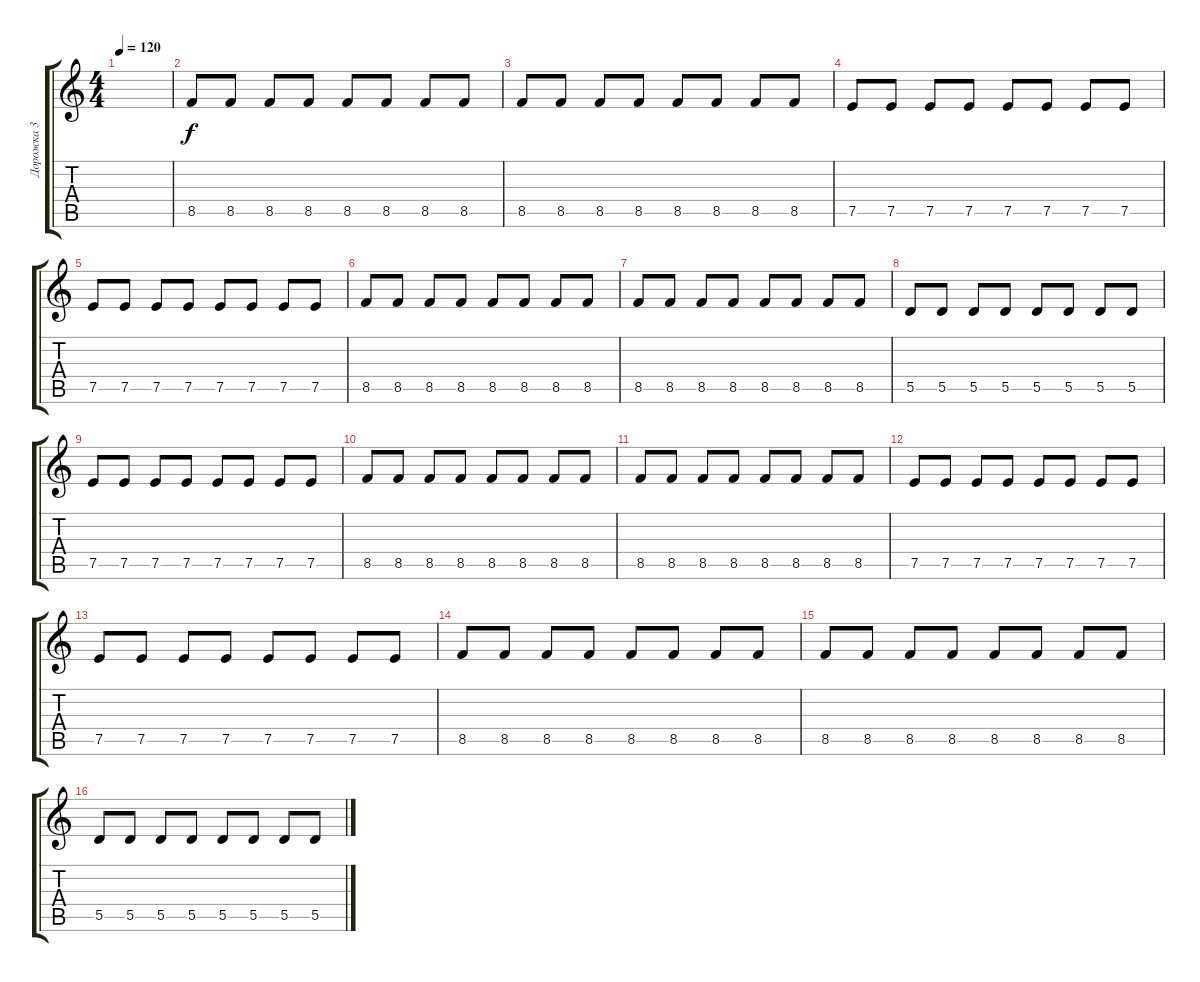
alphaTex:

\track ("Дорожка 3" "Дорожка 3") {instrument distortionguitar}
\staff {score tabs}
\tuning (E4 B3 G3 D3 A2 E2) {hide}
\ts (4 4)
\tempo 120
\clef g2
\ks c
|
8.5.8 8.5.8 8.5.8 8.5.8 8.5.8 8.5.8 8.5.8 8.5.8 |
8.5.8 8.5.8 8.5.8 8.5.8 8.5.8 8.5.8 8.5.8 8.5.8 |
7.5.8 7.5.8 7.5.8 7.5.8 7.5.8 7.5.8 7.5.8 7.5.8 |
7.5.8 7.5.8 7.5.8 7.5.8 7.5.8 7.5.8 7.5.8 7.5.8 |
8.5.8 8.5.8 8.5.8 8.5.8 8.5.8 8.5.8 8.5.8 8.5.8 |
8.5.8 8.5.8 8.5.8 8.5.8 8.5.8 8.5.8 8.5.8 8.5.8 |
5.5.8 5.5.8 5.5.8 5.5.8 5.5.8 5.5.8 5.5.8 5.5.8 |
7.5.8 7.5.8 7.5.8 7.5.8 7.5.8 7.5.8 7.5.8 7.5.8 |
8.5.8 8.5.8 8.5.8 8.5.8 8.5.8 8.5.8 8.5.8 8.5.8 |
8.5.8 8.5.8 8.5.8 8.5.8 8.5.8 8.5.8 8.5.8 8.5.8 |
7.5.8 7.5.8 7.5.8 7.5.8 7.5.8 7.5.8 7.5.8 7.5.8 |
7.5.8 7.5.8 7.5.8 7.5.8 7.5.8 7.5.8 7.5.8 7.5.8 |
8.5.8 8.5.8 8.5.8 8.5.8 8.5.8 8.5.8 8.5.8 8.5.8 |
8.5.8 8.5.8 8.5.8 8.5.8 8.5.8 8.5.8 8.5.8 8.5.8 |
5.5.8 5.5.8 5.5.8 5.5.8 5.5.8 5.5.8 5.5.8 5.5.8
